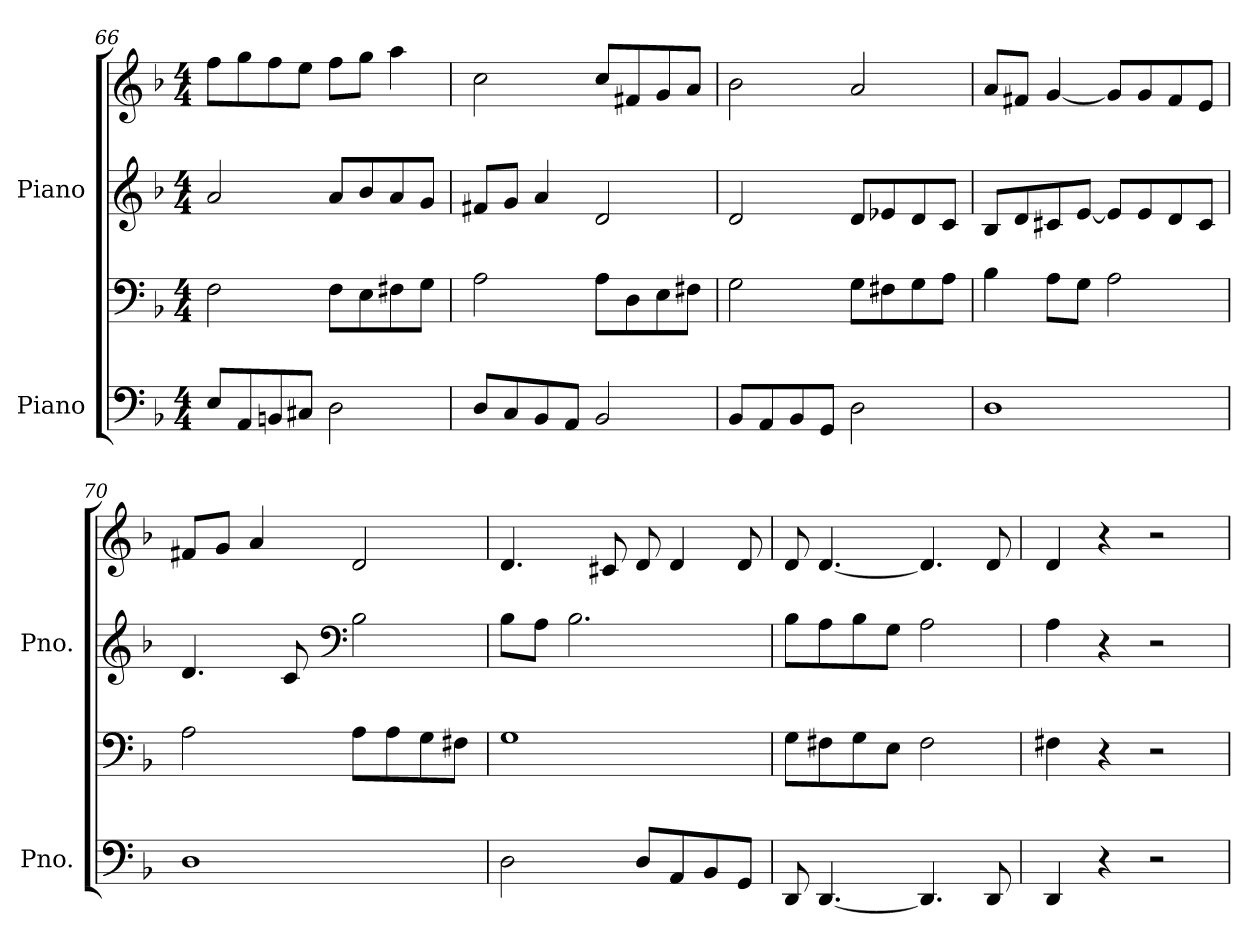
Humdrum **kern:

**kern	**kern	**kern	**kern
*part2	*part2	*part1	*part1
*staff4	*staff3	*staff2	*staff1
*I"Piano	*	*I"Piano	*
*I'Pno.	*	*I'Pno.	*
*clefF4	*clefF4	*clefG2	*clefG2
*k[b-]	*k[b-]	*k[b-]	*k[b-]
*M4/4	*M4/4	*M4/4	*M4/4
=66	=66	=66	=66
8E/L	2F\	2a/	8ff\L
8AA/	.	.	8gg\
8BBn/	.	.	8ff\
8C#X/J	.	.	8ee\J
2D\	8F\L	8a/L	8ff\L
.	8E\	8b-/	8gg\J
.	8F#X\	8a/	4aa\
.	8G\J	8g/J	.
=67	=67	=67	=67
8D/L	2A\	8f#X/L	2cc\
8C/	.	8g/J	.
8BB-/	.	4a/	.
8AA/J	.	.	.
2BB-/	8A\L	2d/	8cc/L
.	8D\	.	8f#X/
.	8E\	.	8g/
.	8F#X\J	.	8a/J
!!LO:LB:g=z
=68	=68	=68	=68
8BB-/L	2G\	2d/	2b-\
8AA/	.	.	.
8BB-/	.	.	.
8GG/J	.	.	.
2D\	8G\L	8d/L	2a/
.	8F#X\	8e-X/	.
.	8G\	8d/	.
.	8A\J	8c/J	.
=69	=69	=69	=69
1D	4B-\	8B-/L	8a/L
.	.	8d/	8f#X/J
.	8A\L	8c#X/	[4g/
.	8G\J	[8e/J	.
.	2A\	8e/L]	8g/L]
*	*	*	*MM90
.	.	8e/	8g/
.	.	8d/	8f#/
.	.	8c#/J	8e/J
=70	=70	=70	=70
*	*	*	*MM75
1D	2A\	4.d/	8f#X/L
.	.	.	8g/J
*	*	*	*MM90
.	.	.	4a/
.	.	8c/	.
*	*	*clefF4	*
.	8A\L	2B-\	2d/
.	8A\	.	.
.	8G\	.	.
.	8F#X\J	.	.
=71	=71	=71	=71
*	*	*	*MM75
2D\	1G	8B-\L	4.d/
.	.	8A\J	.
.	.	2.B-\	.
*	*	*	*MM60
.	.	.	8c#X/
8D/L	.	.	8d/
*	*	*	*MM50
8AA/	.	.	4d/
8BB-/	.	.	.
*	*	*	*MM40
8GG/J	.	.	8d/
!!LO:PB:g=z
=72	=72	=72	=72
8DD/	8G\L	8B-\L	8d/
*	*	*	*MM30
[4.DD/	8F#X\	8A\	[4.d/
.	8G\	8B-\	.
.	8E\J	8G\J	.
4.DD/]	2F#\	2A\	4.d/]
8DD/	.	.	8d/
=73	=73	=73	=73
4DD/	4F#X\	4A\	4d/
4r	4r	4r	4r
2r	2r	2r	2r
=	=	=	=
*-	*-	*-	*-
